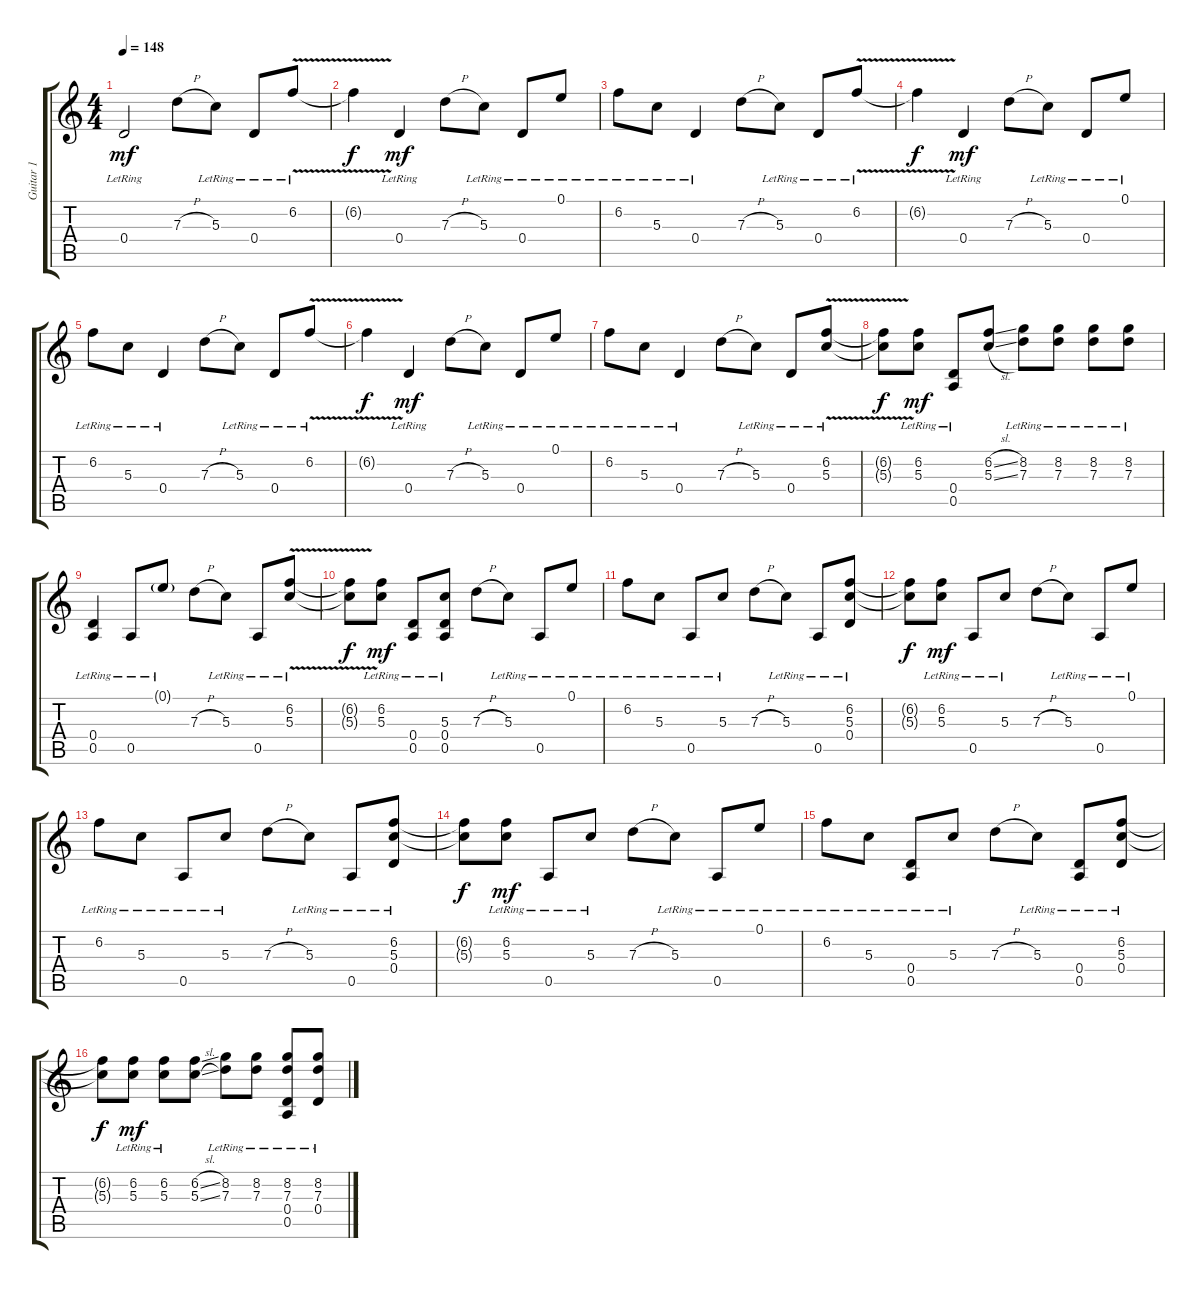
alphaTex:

\track ("Guitar 1" "Guitar 1") {instrument electricguitarclean}
\staff {score tabs}
\tuning (E4 B3 G3 D3 A2 D2) {hide}
\ts (4 4)
\tempo 148
\clef g2
\ks c
0.4{lr}.2{dy mf instrument electricguitarclean} 7.3{h}.8 5.3{lr}.8 0.4{lr}.8 6.2{v lr}.8 |
6.2{t}.4{dy f} 0.4{lr}.4{dy mf} 7.3{h}.8 5.3{lr}.8 0.4{lr}.8 0.1{lr}.8 |
6.2{lr}.8 5.3{lr}.8 0.4{lr}.4 7.3{h}.8 5.3{lr}.8 0.4{lr}.8 6.2{v lr}.8 |
6.2{t}.4{dy f} 0.4{lr}.4{dy mf} 7.3{h}.8 5.3{lr}.8 0.4{lr}.8 0.1{lr}.8 |
6.2{lr}.8 5.3{lr}.8 0.4{lr}.4 7.3{h}.8 5.3{lr}.8 0.4{lr}.8 6.2{v lr}.8 |
6.2{t}.4{dy f} 0.4{lr}.4{dy mf} 7.3{h}.8 5.3{lr}.8 0.4{lr}.8 0.1{lr}.8 |
6.2{lr}.8 5.3{lr}.8 0.4{lr}.4 7.3{h}.8 5.3{lr}.8 0.4{lr}.8 (6.2{v lr} 5.3{lr}).8 |
(6.2{t} 5.3{t}).8{dy f} (6.2{lr} 5.3{lr}).8{dy mf} (0.4{lr} 0.5{lr}).8 (6.2{sl} 5.3{sl}).8 (8.2{lr} 7.3{lr}).8 (8.2{lr} 7.3{lr}).8 (8.2{lr} 7.3{lr}).8 (8.2{lr} 7.3{lr}).8 |
(0.4{lr} 0.5{lr}).4 0.5{lr}.8 0.1{g lr}.8 7.3{h}.8 5.3{lr}.8 0.5{lr}.8 (6.2{lr} 5.3{v lr}).8 |
(6.2{t} 5.3{t}).8{dy f} (6.2{lr} 5.3{lr}).8{dy mf} (0.4{lr} 0.5{lr}).8 (5.3{lr} 0.4{lr} 0.5{lr}).8 7.3{h}.8 5.3{lr}.8 0.5{lr}.8 0.1{lr}.8 |
6.2{lr}.8 5.3{lr}.8 0.5{lr}.8 5.3{lr}.8 7.3{h}.8 5.3{lr}.8 0.5{lr}.8 (6.2{lr} 5.3{lr} 0.4{lr}).8 |
(6.2{t} 5.3{t}).8{dy f} (6.2{lr} 5.3{lr}).8{dy mf} 0.5{lr}.8 5.3{lr}.8 7.3{h}.8 5.3{lr}.8 0.5{lr}.8 0.1{lr}.8 |
6.2{lr}.8 5.3{lr}.8 0.5{lr}.8 5.3{lr}.8 7.3{h}.8 5.3{lr}.8 0.5{lr}.8 (6.2{lr} 5.3{lr} 0.4{lr}).8 |
(6.2{t} 5.3{t}).8{dy f} (6.2{lr} 5.3{lr}).8{dy mf} 0.5{lr}.8 5.3{lr}.8 7.3{h}.8 5.3{lr}.8 0.5{lr}.8 0.1{lr}.8 |
6.2{lr}.8 5.3{lr}.8 (0.4{lr} 0.5{lr}).8 5.3{lr}.8 7.3{h}.8 5.3{lr}.8 (0.4{lr} 0.5{lr}).8 (6.2{lr} 5.3{lr} 0.4{lr}).8 |
(6.2{t} 5.3{t}).8{dy f} (6.2{lr} 5.3{lr}).8{dy mf} (6.2{lr} 5.3{lr}).8 (6.2{sl} 5.3{sl}).8 (8.2{lr} 7.3{lr}).8 (8.2{lr} 7.3{lr}).8 (8.2{lr} 7.3{lr} 0.4{lr} 0.5{lr}).8 (8.2{lr} 7.3{lr} 0.4{lr}).8
